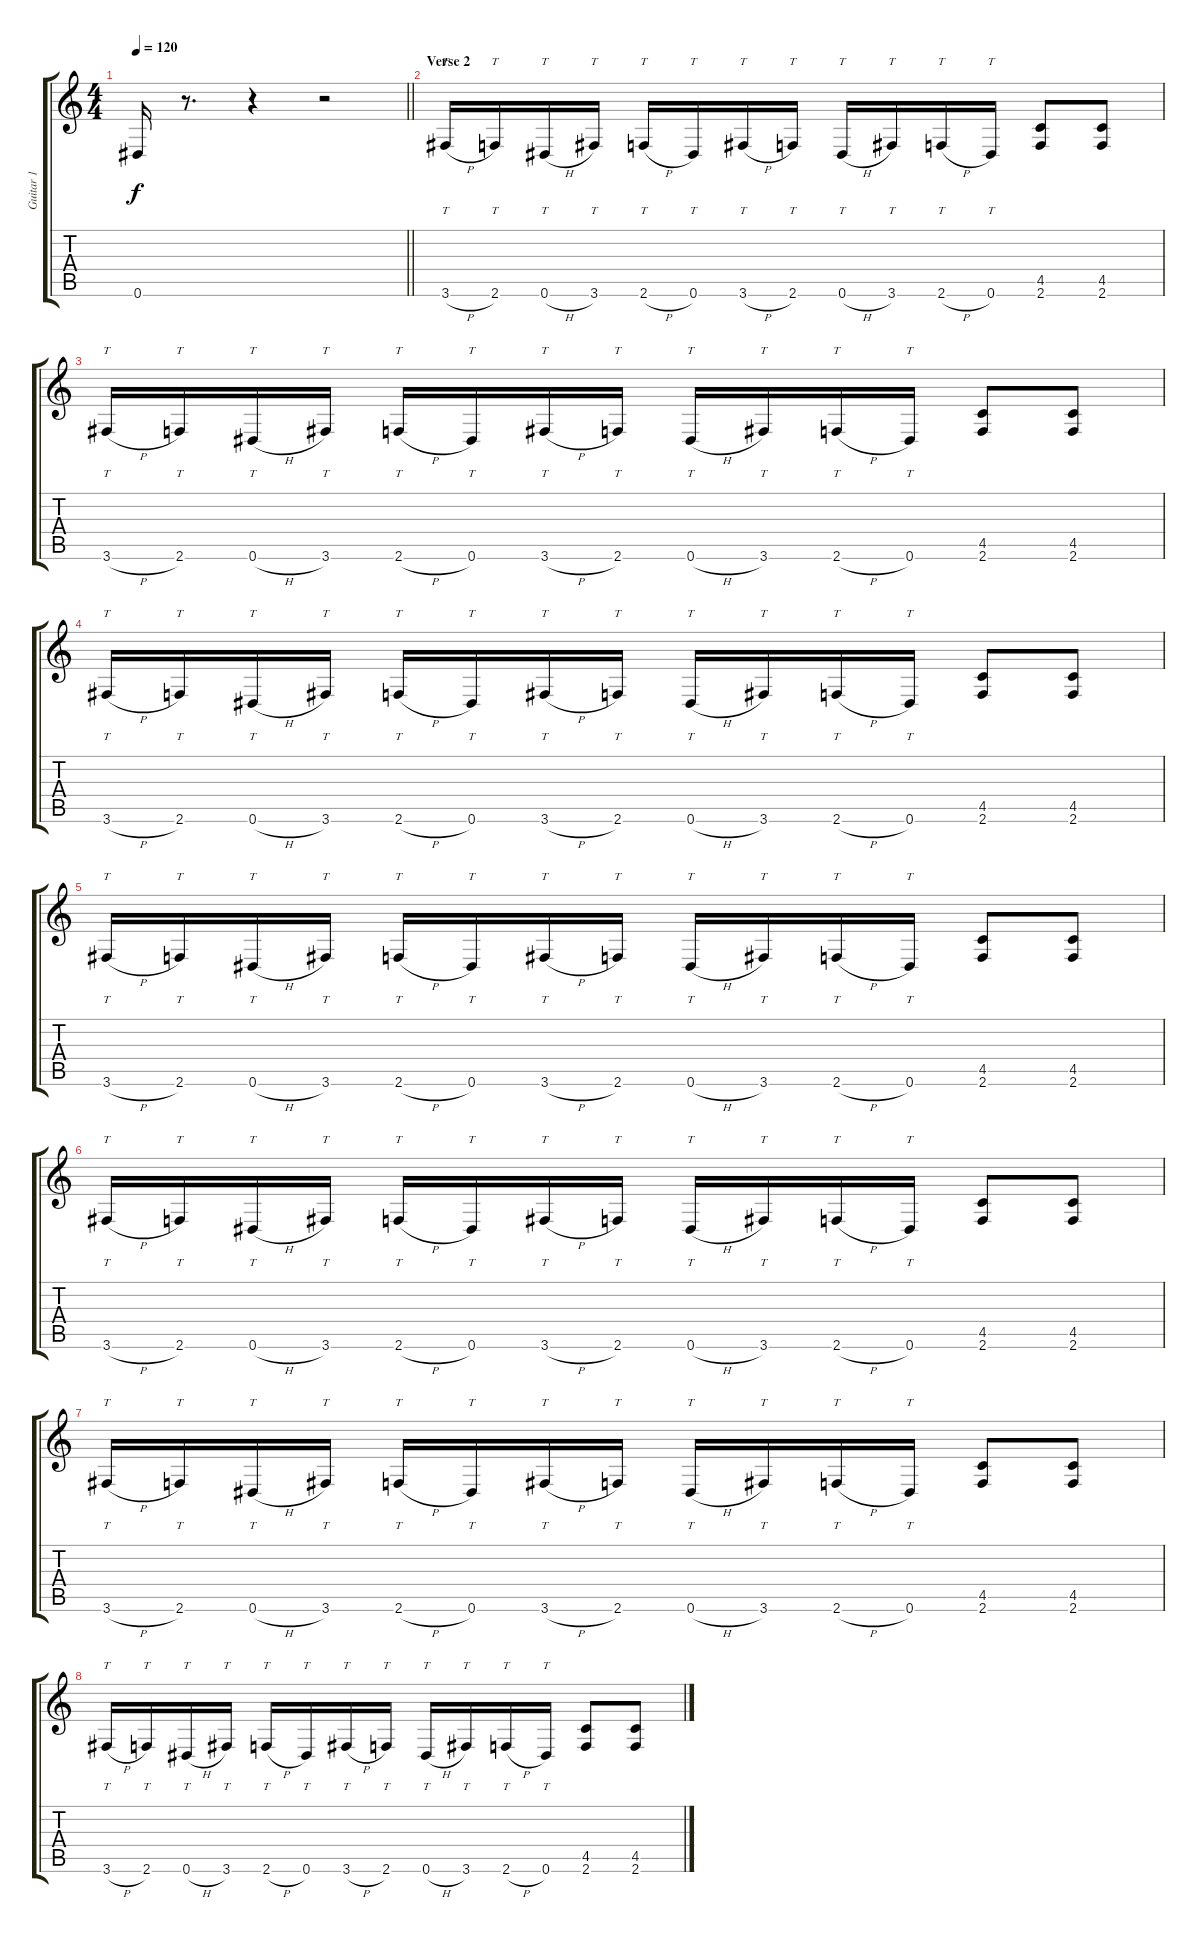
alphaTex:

\track ("Guitar 1" "Guitar 1") {instrument distortionguitar}
\staff {score tabs}
\tuning (Eb4 Bb3 Gb3 Db3 Ab2 Eb2) {hide}
\ts (4 4)
\tempo 120
\clef g2
\barLineRight lightlight
\ks c
0.6.16{dy f} r.8{d} r.4 r.2 |
\section ("" "Verse 2")
3.6{h}.16{tt} 2.6.16{tt} 0.6{h}.16{tt} 3.6.16{tt} 2.6{h}.16{tt} 0.6.16{tt} 3.6{h}.16{tt} 2.6.16{tt} 0.6{h}.16{tt} 3.6.16{tt} 2.6{h}.16{tt} 0.6.16{tt} (4.5 2.6).8 (4.5 2.6).8 |
3.6{h}.16{tt} 2.6.16{tt} 0.6{h}.16{tt} 3.6.16{tt} 2.6{h}.16{tt} 0.6.16{tt} 3.6{h}.16{tt} 2.6.16{tt} 0.6{h}.16{tt} 3.6.16{tt} 2.6{h}.16{tt} 0.6.16{tt} (4.5 2.6).8 (4.5 2.6).8 |
3.6{h}.16{tt} 2.6.16{tt} 0.6{h}.16{tt} 3.6.16{tt} 2.6{h}.16{tt} 0.6.16{tt} 3.6{h}.16{tt} 2.6.16{tt} 0.6{h}.16{tt} 3.6.16{tt} 2.6{h}.16{tt} 0.6.16{tt} (4.5 2.6).8 (4.5 2.6).8 |
3.6{h}.16{tt} 2.6.16{tt} 0.6{h}.16{tt} 3.6.16{tt} 2.6{h}.16{tt} 0.6.16{tt} 3.6{h}.16{tt} 2.6.16{tt} 0.6{h}.16{tt} 3.6.16{tt} 2.6{h}.16{tt} 0.6.16{tt} (4.5 2.6).8 (4.5 2.6).8 |
3.6{h}.16{tt} 2.6.16{tt} 0.6{h}.16{tt} 3.6.16{tt} 2.6{h}.16{tt} 0.6.16{tt} 3.6{h}.16{tt} 2.6.16{tt} 0.6{h}.16{tt} 3.6.16{tt} 2.6{h}.16{tt} 0.6.16{tt} (4.5 2.6).8 (4.5 2.6).8 |
3.6{h}.16{tt} 2.6.16{tt} 0.6{h}.16{tt} 3.6.16{tt} 2.6{h}.16{tt} 0.6.16{tt} 3.6{h}.16{tt} 2.6.16{tt} 0.6{h}.16{tt} 3.6.16{tt} 2.6{h}.16{tt} 0.6.16{tt} (4.5 2.6).8 (4.5 2.6).8 |
3.6{h}.16{tt} 2.6.16{tt} 0.6{h}.16{tt} 3.6.16{tt} 2.6{h}.16{tt} 0.6.16{tt} 3.6{h}.16{tt} 2.6.16{tt} 0.6{h}.16{tt} 3.6.16{tt} 2.6{h}.16{tt} 0.6.16{tt} (4.5 2.6).8 (4.5 2.6).8
